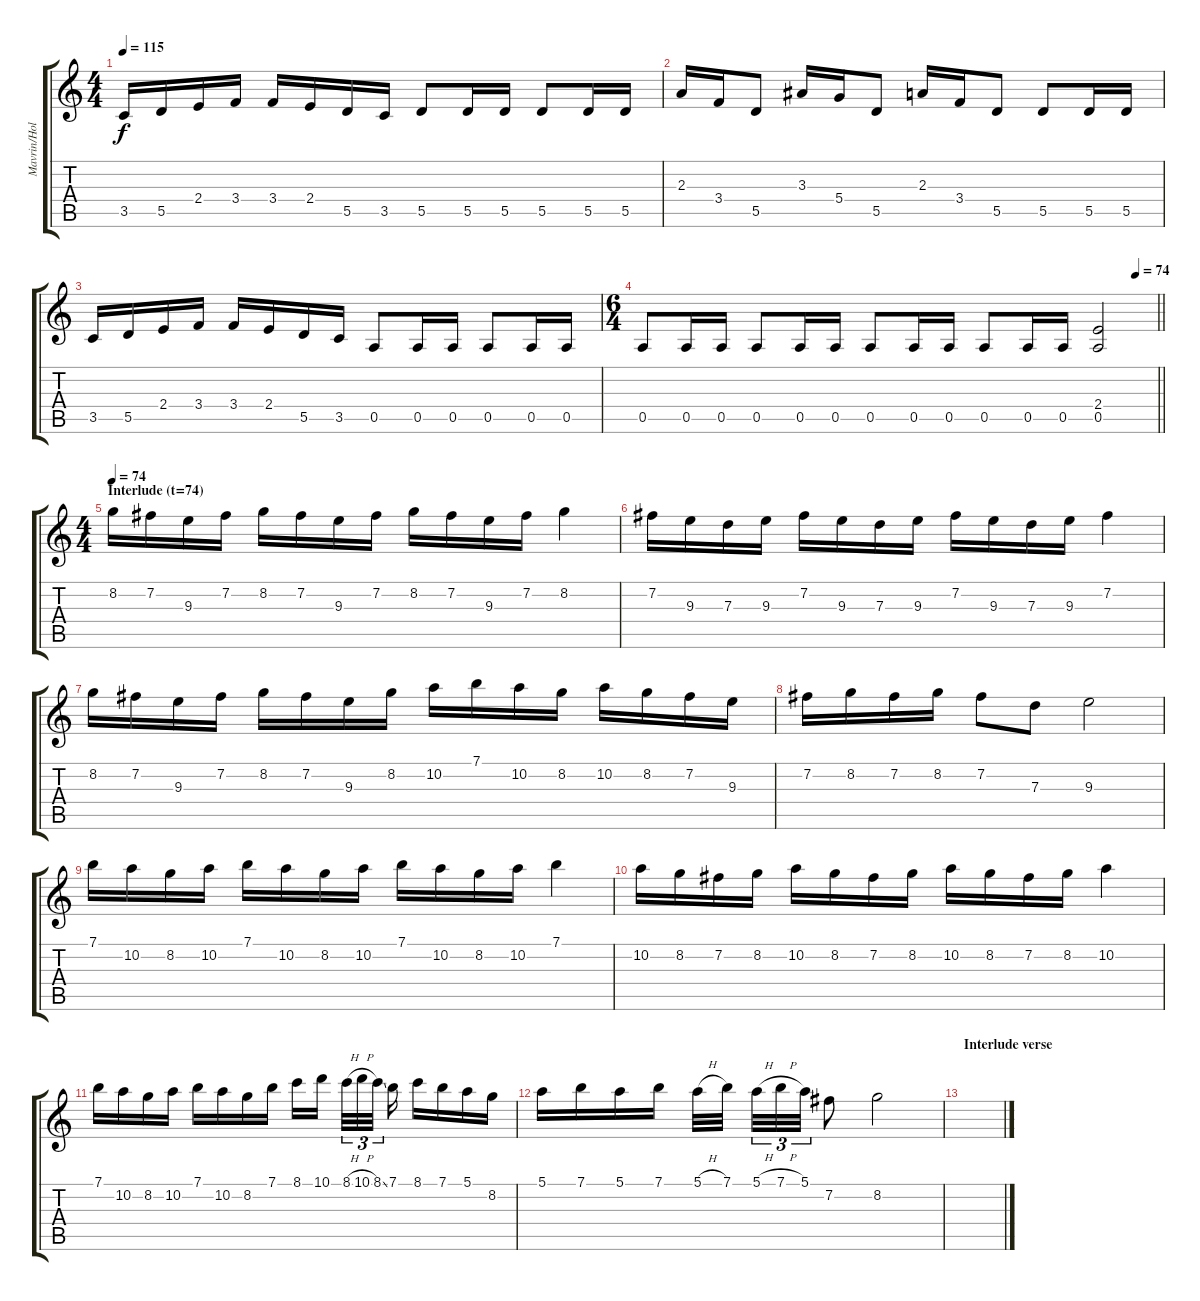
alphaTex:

\track ("Mavrin/Holstinin" "Mavrin/Hol") {instrument distortionguitar}
\staff {score tabs}
\tuning (E4 B3 G3 D3 A2 E2) {hide}
\ts (4 4)
\tempo 115
\clef g2
\ks c
3.5.16{dy f} 5.5.16 2.4.16 3.4.16 3.4.16 2.4.16 5.5.16 3.5.16 5.5.8 5.5.16 5.5.16 5.5.8 5.5.16 5.5.16 |
2.3.16 3.4.16 5.5.8 3.3.16 5.4.16 5.5.8 2.3.16 3.4.16 5.5.8 5.5.8 5.5.16 5.5.16 |
3.5.16 5.5.16 2.4.16 3.4.16 3.4.16 2.4.16 5.5.16 3.5.16 0.5.8 0.5.16 0.5.16 0.5.8 0.5.16 0.5.16 |
\ts (6 4)
\tempo (74 0.9583333333333334)
\barLineRight lightlight
0.5.8 0.5.16 0.5.16 0.5.8 0.5.16 0.5.16 0.5.8 0.5.16 0.5.16 0.5.8 0.5.16 0.5.16 (2.4 0.5).2 |
\ts (4 4)
\section ("" "Interlude (t=74)")
\tempo 74
8.2.16 7.2.16 9.3.16 7.2.16 8.2.16 7.2.16 9.3.16 7.2.16 8.2.16 7.2.16 9.3.16 7.2.16 8.2.4 |
7.2.16 9.3.16 7.3.16 9.3.16 7.2.16 9.3.16 7.3.16 9.3.16 7.2.16 9.3.16 7.3.16 9.3.16 7.2.4 |
8.2.16 7.2.16 9.3.16 7.2.16 8.2.16 7.2.16 9.3.16 8.2.16 10.2.16 7.1.16 10.2.16 8.2.16 10.2.16 8.2.16 7.2.16 9.3.16 |
7.2.16 8.2.16 7.2.16 8.2.16 7.2.8 7.3.8 9.3.2 |
7.1.16 10.2.16 8.2.16 10.2.16 7.1.16 10.2.16 8.2.16 10.2.16 7.1.16 10.2.16 8.2.16 10.2.16 7.1.4 |
10.2.16 8.2.16 7.2.16 8.2.16 10.2.16 8.2.16 7.2.16 8.2.16 10.2.16 8.2.16 7.2.16 8.2.16 10.2.4 |
7.1.16 10.2.16 8.2.16 10.2.16 7.1.16 10.2.16 8.2.16 7.1.16 8.1.16 10.1.16 8.1{h}.32{tu (3 2)} 10.1{h}.32{tu (3 2)} 8.1{ss}.32{tu (3 2)} 7.1.16 8.1.16 7.1.16 5.1.16 8.2.16 |
5.1.16 7.1.16 5.1.16 7.1.16 5.1{h}.32 7.1.32 5.1{h}.32{tu (3 2)} 7.1{h}.32{tu (3 2)} 5.1.32{tu (3 2)} 7.2.8 8.2.2 |
\section ("" "Interlude verse")
